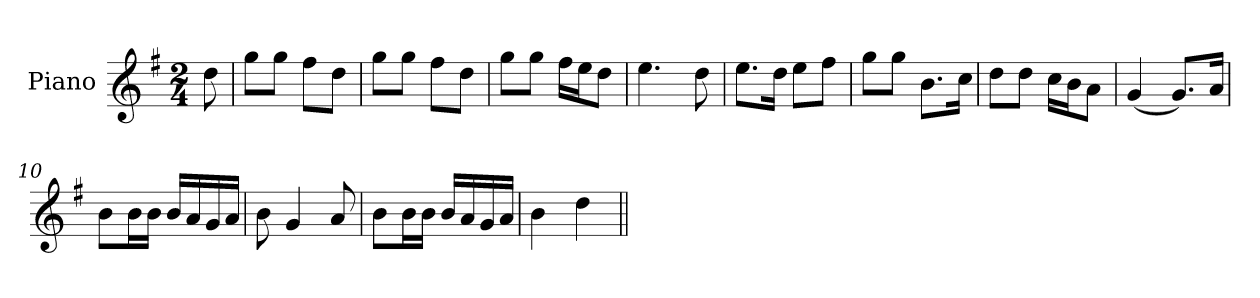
**kern
*part1
*staff1
*I"Piano
*I'Pno
*clefG2
*k[f#]
*G:
*M2/4
=1
8dd\
=2
8gg\L
8gg\J
8ff#\L
8dd\J
=3
8gg\L
8gg\J
8ff#\L
8dd\J
=4
8gg\L
8gg\J
16ff#\LL
16ee\J
8dd\J
=5
4.ee\
8dd\
=6
8.ee\L
16dd\Jk
8ee\L
8ff#\J
=7
8gg\L
8gg\J
8.b\L
16cc\Jk
=8
8dd\L
8dd\J
16cc\LL
16b\J
8a\J
!!LO:LB:g=z
=9
(4g/
8.g/L)
16a/Jk
=10
8b\L
16b\L
16b\JJ
16b/LL
16a/
16g/
16a/JJ
=11
8b\
4g/
8a/
=12
8b\L
16b\L
16b\JJ
16b/LL
16a/
16g/
16a/JJ
=13
4b\
4dd\
=||
*-
